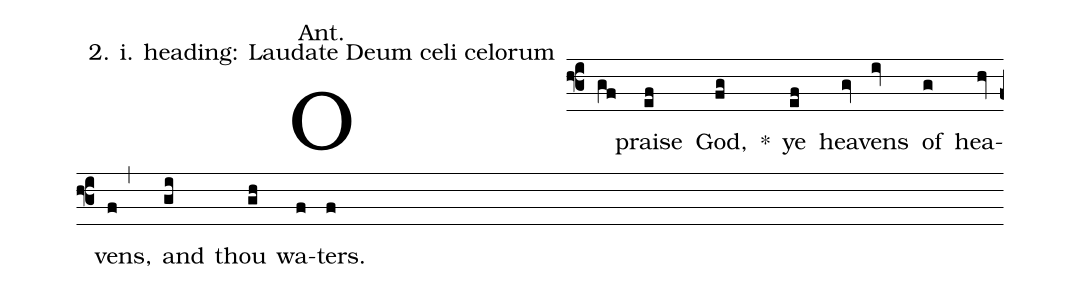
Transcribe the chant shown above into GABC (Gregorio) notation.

annotation: Ant.;
%%
(f3) O(gf) praise(ef) God,(fg) <sp>*</sp>() ye(ef) hea(gv)vens(iv) of(g) hea(hv)vens,(f,) and(gi) thou(gh) wa(f)ters.(f)
